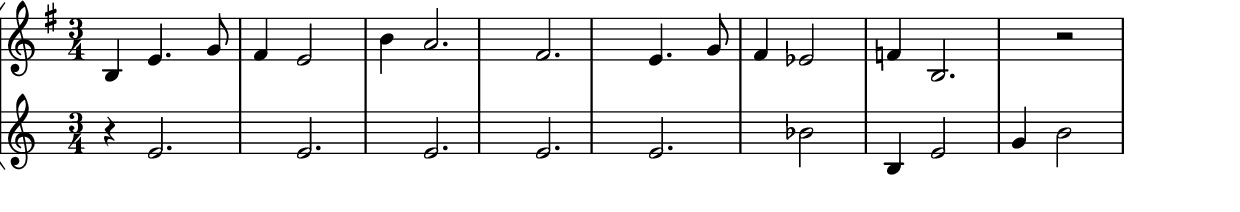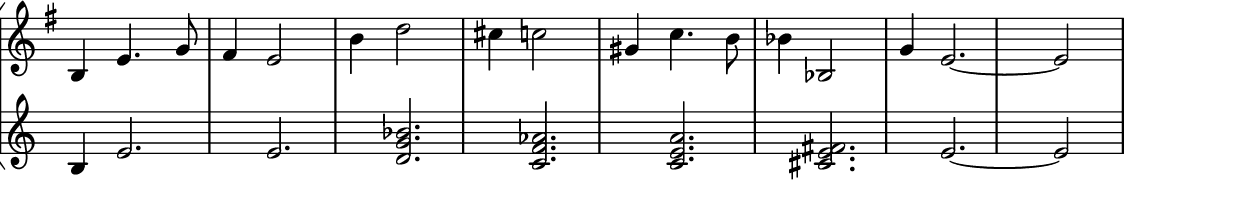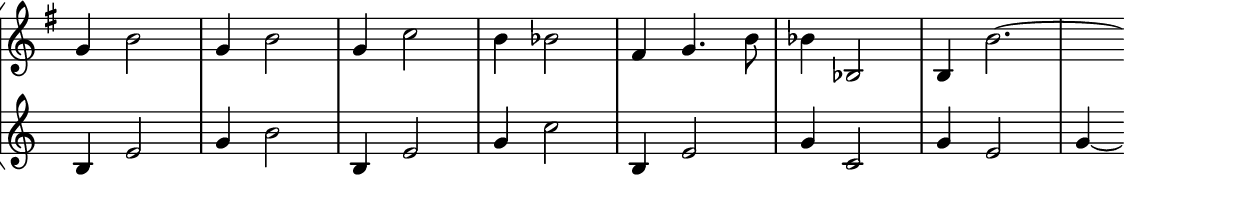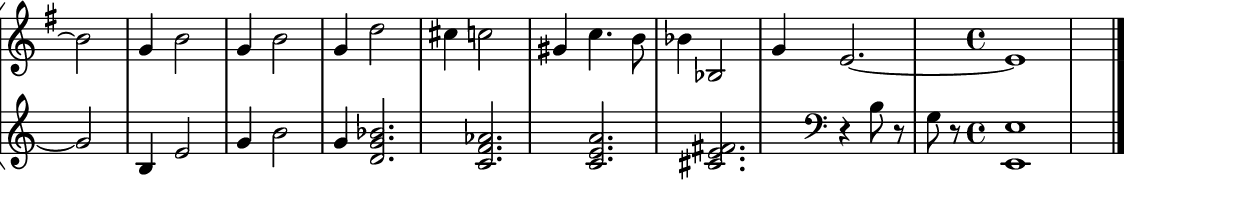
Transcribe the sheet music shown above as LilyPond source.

% MusicXML to Lilypond converter by Kovi

% Analyzing...
% 2 parts
% 1 Staff
% forceBassClefActive = 
melody = {
\new StaffGroup <<
% 1 Staff
% 64 notes in the part
% 1 voices

\new Staff
\new Voice {
% 64 notes
% 33 mesaures

% Measure 1
\clef "treble"
\key g \major
\time 3/4 
b4 
% Measure 2
e'4. g'8 fis'4 
% Measure 3
e'2 b'4 
% Measure 4
a'2. 
% Measure 5
fis'2. 
% Measure 6
e'4. g'8 fis'4 
% Measure 7
ees'2 f'4 
% Measure 8
b2. 
% Measure 9
r2 b4 
% Measure 10
e'4. g'8 fis'4 
% Measure 11
e'2 b'4 
% Measure 12
d''2 cis''4 
% Measure 13
c''2 gis'4 
% Measure 14
c''4. b'8 bes'4 
% Measure 15
bes2 g'4 
% Measure 16
e'2.~ 
% Measure 17
e'2 g'4 
% Measure 18
b'2 g'4 
% Measure 19
b'2 g'4 
% Measure 20
c''2 b'4 
% Measure 21
bes'2 fis'4 
% Measure 22
g'4. b'8 bes'4 
% Measure 23
bes2 b4 
% Measure 24
b'2.~ 
% Measure 25
\break
b'2 g'4 
% Measure 26
b'2 g'4 
% Measure 27
b'2 g'4 
% Measure 28
d''2 cis''4 
% Measure 29
c''2 gis'4 
% Measure 30
c''4. b'8 bes'4 
% Measure 31
bes2 g'4 
% Measure 32
e'2.~ 
% Measure 33
\time 4/4 
e'1 \bar "|." 
} % voice
% 1 Staff
% 68 notes in the part
% 1 voices

\new Staff
\new Voice {
% 68 notes
% 33 mesaures

% Measure 1
\clef "treble"
\key c \major
\time 3/4 
r4 
% Measure 2
e'2. 
% Measure 3
e'2. 
% Measure 4
e'2. 
% Measure 5
e'2. 
% Measure 6
e'2. 
% Measure 7
bes'2 b4 
% Measure 8
e'2 g'4 
% Measure 9
b'2 b4 
% Measure 10
e'2. 
% Measure 11
e'2. 
% Measure 12
<d' g' bes' >2. 
% Measure 13
<c' f' aes' >2. 
% Measure 14
<c' e' a' >2. 
% Measure 15
<cis' e' fis' >2. 
% Measure 16
e'2.~ 
% Measure 17
e'2 b4 
% Measure 18
e'2 g'4 
% Measure 19
b'2 b4 
% Measure 20
e'2 g'4 
% Measure 21
c''2 b4 
% Measure 22
e'2 g'4 
% Measure 23
c'2 g'4 
% Measure 24
e'2 g'4~ 
% Measure 25
\break
g'2 b4 
% Measure 26
e'2 g'4 
% Measure 27
b'2 g'4 
% Measure 28
<d' g' bes' >2. 
% Measure 29
<c' f' aes' >2. 
% Measure 30
<c' e' a' >2. 
% Measure 31
<cis' e' fis' >2. 
% Measure 32
\clef "bass"
r4 b8 r8 g8 r8 
% Measure 33
\time 4/4 
<e, e >1 \bar "|." 
} % voice
>>
} % melody


harmonies = \chordmode {

}

\include "../../definitions.ly"
